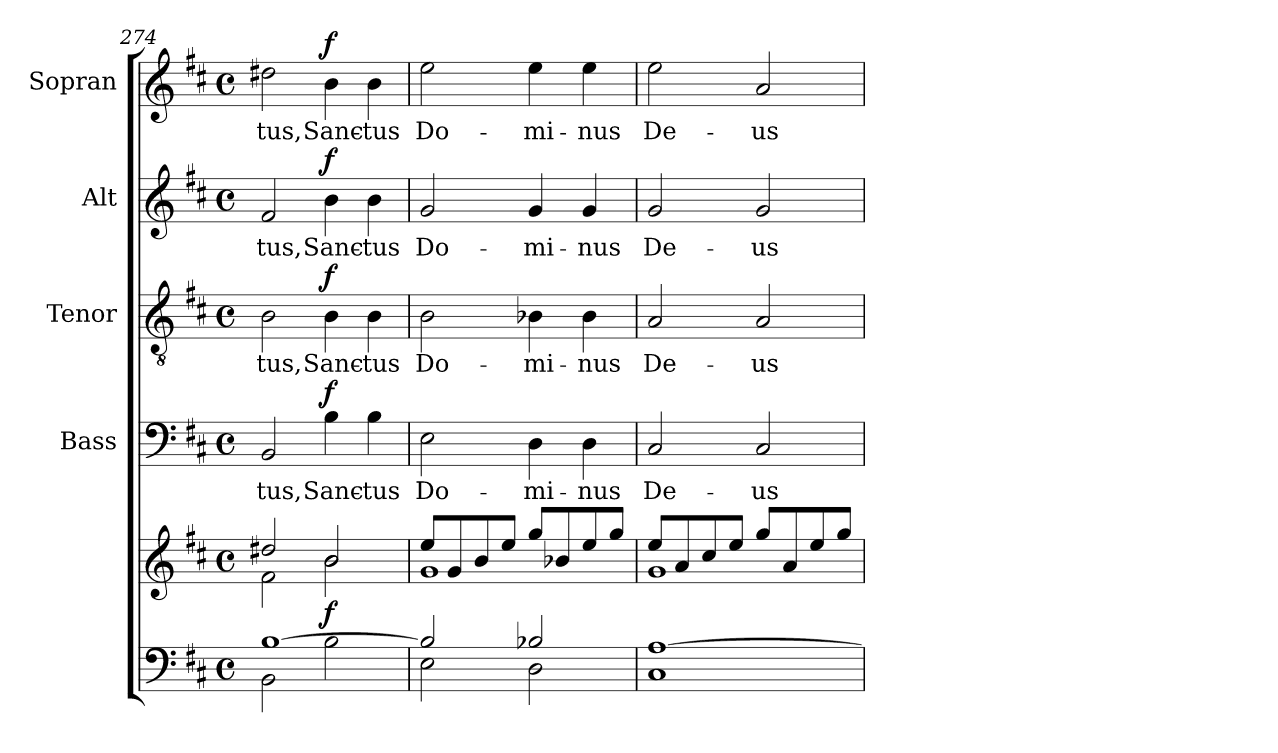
**kern	**kern	**dynam	**kern	**text	**dynam	**kern	**text	**dynam	**kern	**text	**dynam	**kern	**text	**dynam
*part5	*part5	*part5	*part4	*part4	*part4	*part3	*part3	*part3	*part2	*part2	*part2	*part1	*part1	*part1
*staff6	*staff5	*staff5/6	*staff4	*staff4	*staff4	*staff3	*staff3	*staff3	*staff2	*staff2	*staff2	*staff1	*staff1	*staff1
*	*	*	*I"Bass	*	*	*I"Tenor	*	*	*I"Alt	*	*	*I"Sopran	*	*
*	*	*	*I'B.	*	*	*I'T.	*	*	*I'A.	*	*	*I'S.	*	*
*clefF4	*clefG2	*	*clefF4	*	*	*clefGv2	*	*	*clefG2	*	*	*clefG2	*	*
*k[f#c#]	*k[f#c#]	*	*k[f#c#]	*	*	*k[f#c#]	*	*	*k[f#c#]	*	*	*k[f#c#]	*	*
*D:	*D:	*	*D:	*	*	*D:	*	*	*D:	*	*	*D:	*	*
*M4/4	*M4/4	*	*M4/4	*	*	*M4/4	*	*	*M4/4	*	*	*M4/4	*	*
*met(c)	*met(c)	*	*met(c)	*	*	*met(c)	*	*	*met(c)	*	*	*met(c)	*	*
=274	=274	=274	=274	=274	=274	=274	=274	=274	=274	=274	=274	=274	=274	=274
*^	*^	*	*	*	*	*	*	*	*	*	*	*	*	*
!	!	!	!	!	!	!LO:LY:b	!	!	!LO:LY:b	!	!	!LO:LY:b	!	!	!LO:LY:b	!
[>1B	2BB\	2dd#X/	2f#\	.	2BB/	-tus,	.	2B\	-tus,	.	2f#/	-tus,	.	2dd#X\	-tus,	.
!	!	!	!	!LO:DY:b	!	!LO:LY:b	!LO:DY:a	!	!LO:LY:b	!LO:DY:a	!	!LO:LY:b	!LO:DY:a	!	!LO:LY:b	!LO:DY:a
.	2B\	2b/	2b\	f	4B\	Sanc-	f	4B\	Sanc-	f	4b\	Sanc-	f	4b\	Sanc-	f
!	!	!	!	!	!	!LO:LY:b	!	!	!LO:LY:b	!	!	!LO:LY:b	!	!	!LO:LY:b	!
.	.	.	.	.	4B\	-tus	.	4B\	-tus	.	4b\	-tus	.	4b\	-tus	.
=275	=275	=275	=275	=275	=275	=275	=275	=275	=275	=275	=275	=275	=275	=275	=275	=275
!	!	!	!	!	!	!LO:LY:b	!	!	!LO:LY:b	!	!	!LO:LY:b	!	!	!LO:LY:b	!
2B/]	2E\	8ee/L	1g	.	2E\	Do-	.	2B\	Do-	.	2g/	Do-	.	2ee\	Do-	.
.	.	8g/	.	.	.	.	.	.	.	.	.	.	.	.	.	.
.	.	8b/	.	.	.	.	.	.	.	.	.	.	.	.	.	.
.	.	8ee/J	.	.	.	.	.	.	.	.	.	.	.	.	.	.
!	!	!	!	!	!	!LO:LY:b	!	!	!LO:LY:b	!	!	!LO:LY:b	!	!	!LO:LY:b	!
2B-X/	2D\	8gg/L	.	.	4D\	-mi-	.	4B-X\	-mi-	.	4g/	-mi-	.	4ee\	-mi-	.
.	.	8b-X/	.	.	.	.	.	.	.	.	.	.	.	.	.	.
!	!	!	!	!	!	!LO:LY:b	!	!	!LO:LY:b	!	!	!LO:LY:b	!	!	!LO:LY:b	!
.	.	8ee/	.	.	4D\	-nus	.	4B-\	-nus	.	4g/	-nus	.	4ee\	-nus	.
.	.	8gg/J	.	.	.	.	.	.	.	.	.	.	.	.	.	.
!!LO:PB:g=z
=276	=276	=276	=276	=276	=276	=276	=276	=276	=276	=276	=276	=276	=276	=276	=276	=276
!	!	!	!	!	!	!LO:LY:b	!	!	!LO:LY:b	!	!	!LO:LY:b	!	!	!LO:LY:b	!
[>1A	1C#	8ee/L	1g	.	2C#/	De-	.	2A/	De-	.	2g/	De-	.	2ee\	De-	.
.	.	8a/	.	.	.	.	.	.	.	.	.	.	.	.	.	.
.	.	8cc#/	.	.	.	.	.	.	.	.	.	.	.	.	.	.
.	.	8ee/J	.	.	.	.	.	.	.	.	.	.	.	.	.	.
!	!	!	!	!	!	!LO:LY:b	!	!	!LO:LY:b	!	!	!LO:LY:b	!	!	!LO:LY:b	!
.	.	8gg/L	.	.	2C#/	-us	.	2A/	-us	.	2g/	-us	.	2a/	-us	.
.	.	8a/	.	.	.	.	.	.	.	.	.	.	.	.	.	.
.	.	8ee/	.	.	.	.	.	.	.	.	.	.	.	.	.	.
.	.	8gg/J	.	.	.	.	.	.	.	.	.	.	.	.	.	.
*v	*v	*	*	*	*	*	*	*	*	*	*	*	*	*	*	*
*	*v	*v	*	*	*	*	*	*	*	*	*	*	*	*	*
=	=	=	=	=	=	=	=	=	=	=	=	=	=	=
*-	*-	*-	*-	*-	*-	*-	*-	*-	*-	*-	*-	*-	*-	*-
